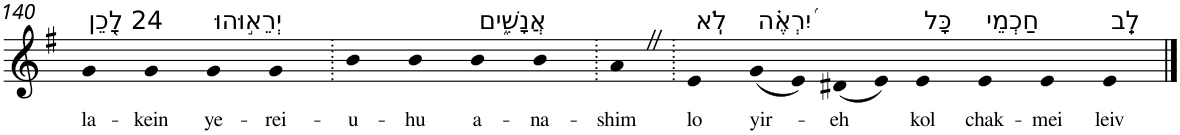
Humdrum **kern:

**kern	**text
*part1	*part1
*staff1	*staff1
*I"Piano	*
*I'Pno	*
!!LO:PB:g=z
*clefG2	*
*k[f#]	*
*G:	*
=140	=140
!LO:TX:a:t=24 לָ֭כֵן	!
!	!LO:LY:b
4g	la-
!	!LO:LY:b
4g	-kein
!LO:TX:a:t=יְרֵא֣וּהוּ	!
!	!LO:LY:b
4g	ye-
!	!LO:LY:b
4g	-rei-
=141.	=141.
!	!LO:LY:b
4b	-u-
!	!LO:LY:b
4b	-hu
!LO:TX:a:t=אֲנָשִׁ֑ים	!
!	!LO:LY:b
4b	a-
!	!LO:LY:b
4b	-na-
=142.	=142.
!	!LO:LY:b
4aZ	-shim
=143.	=143.
!LO:TX:a:t=לֹֽא	!
!	!LO:LY:b
4e	lo
!LO:TX:a:t=יִ֝רְאֶ֗ה	!
!	!LO:LY:b
(8g	yir-
8e)	.
!	!LO:LY:b
(8d#X	-eh
8e)	.
!LO:TX:a:t=כָּל	!
!	!LO:LY:b
4e	kol
!LO:TX:a:t=חַכְמֵי	!
!	!LO:LY:b
4e	chak-
!	!LO:LY:b
4e	-mei
!LO:TX:a:t=לֵֽב	!
!	!LO:LY:b
4e	leiv
==	==
*-	*-
